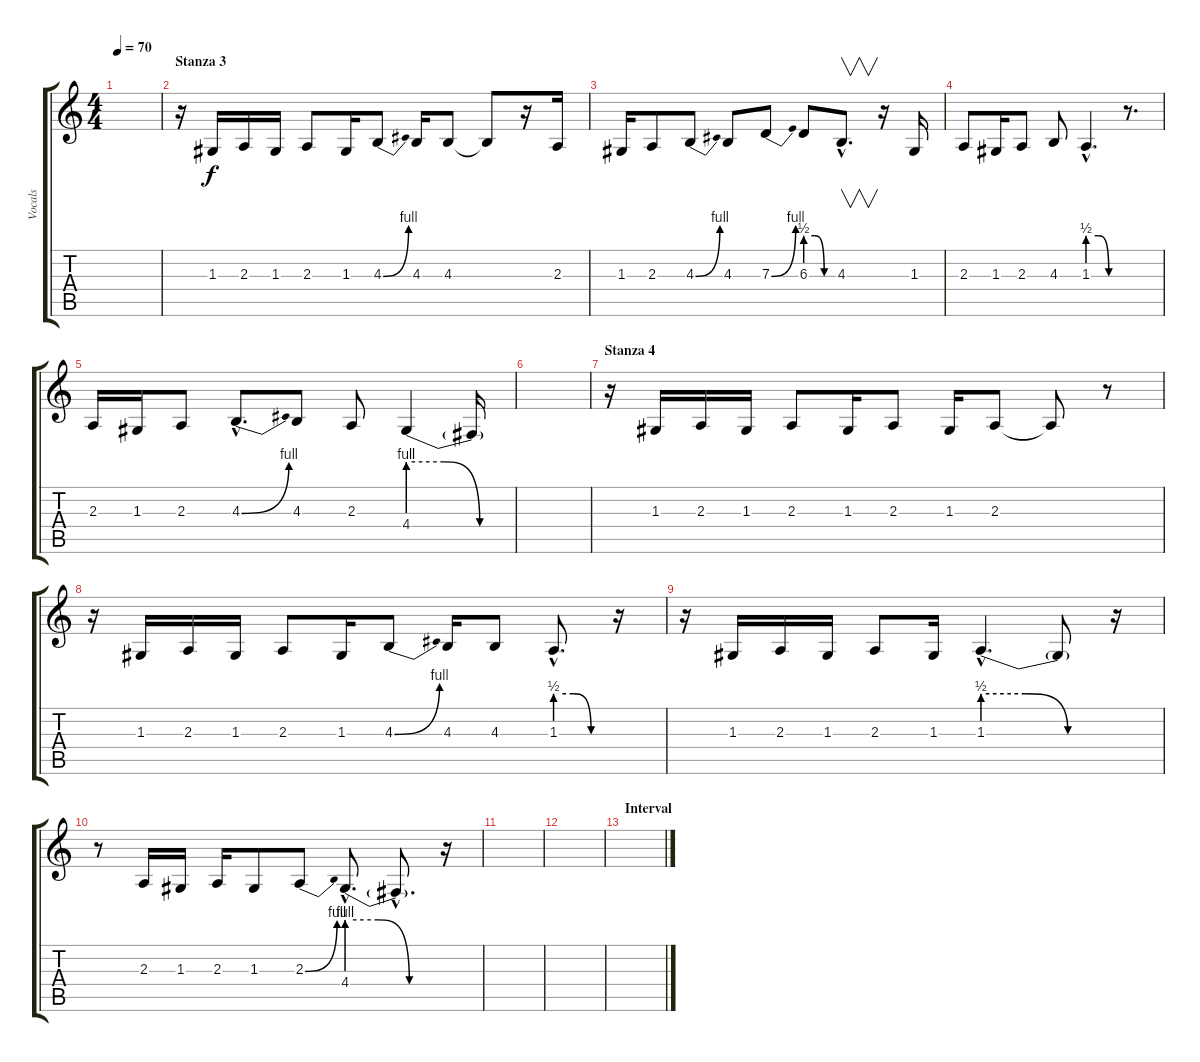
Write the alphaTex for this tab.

\track ("Vocals" "Vocals") {instrument lead2sawtooth}
\staff {score tabs}
\tuning (E4 B3 G3 D3 A2 E2) {hide}
\ts (4 4)
\tempo 70
\clef g2
\ks c
|
\section ("" "Stanza 3")
r.16 1.3.16 2.3.16 1.3.16 2.3.8 1.3.16 4.3{be (bend 0 0 60 4)}.8 4.3.16 4.3.8 4.3{t}.8 r.16 2.3.16 |
1.3.16 2.3.8 4.3{be (bend 0 0 60 4)}.8 4.3.8 7.3{be (bend 0 0 60 4)}.8 6.3{be (custom 0 2 20 2 40 0 60 0)}.8 4.3{hac}.8{v d} r.16 1.3.16 |
2.3.8 1.3.16 2.3.8 4.3.8 1.3{be (custom 0 2 20 2 40 0 60 0) hac}.4{d} r.8{d} |
2.3.16 1.3.16 2.3.8 4.3{be (bend 0 0 60 4) hac}.8{d} 4.3.8 2.3.8 4.4{be (custom 0 4 20 4 40 0 60 0)}.4 4.4{t}.16 |
|
\section ("" "Stanza 4")
r.16 1.3.16 2.3.16 1.3.16 2.3.8 1.3.16 2.3.8 1.3.16 2.3.8 2.3{t}.8 r.8 |
r.16 1.3.16 2.3.16 1.3.16 2.3.8 1.3.16 4.3{be (bend 0 0 60 4)}.8 4.3.16 4.3.8 1.3{be (custom 0 2 20 2 40 0 60 0) hac}.8{d} r.16 |
r.16 1.3.16 2.3.16 1.3.16 2.3.8 1.3.16 1.3{be (custom 0 2 20 2 40 0 60 0) hac}.4{d} 1.3{t}.8 r.16 |
r.8 2.3.16 1.3.16 2.3.16 1.3.8 2.3{be (bend 0 0 60 4)}.8 4.4{be (custom 0 4 20 4 40 0 60 0) hac}.8{d} 4.4{hac t}.8{d} r.16 |
|
|
\section ("" "Interval")
